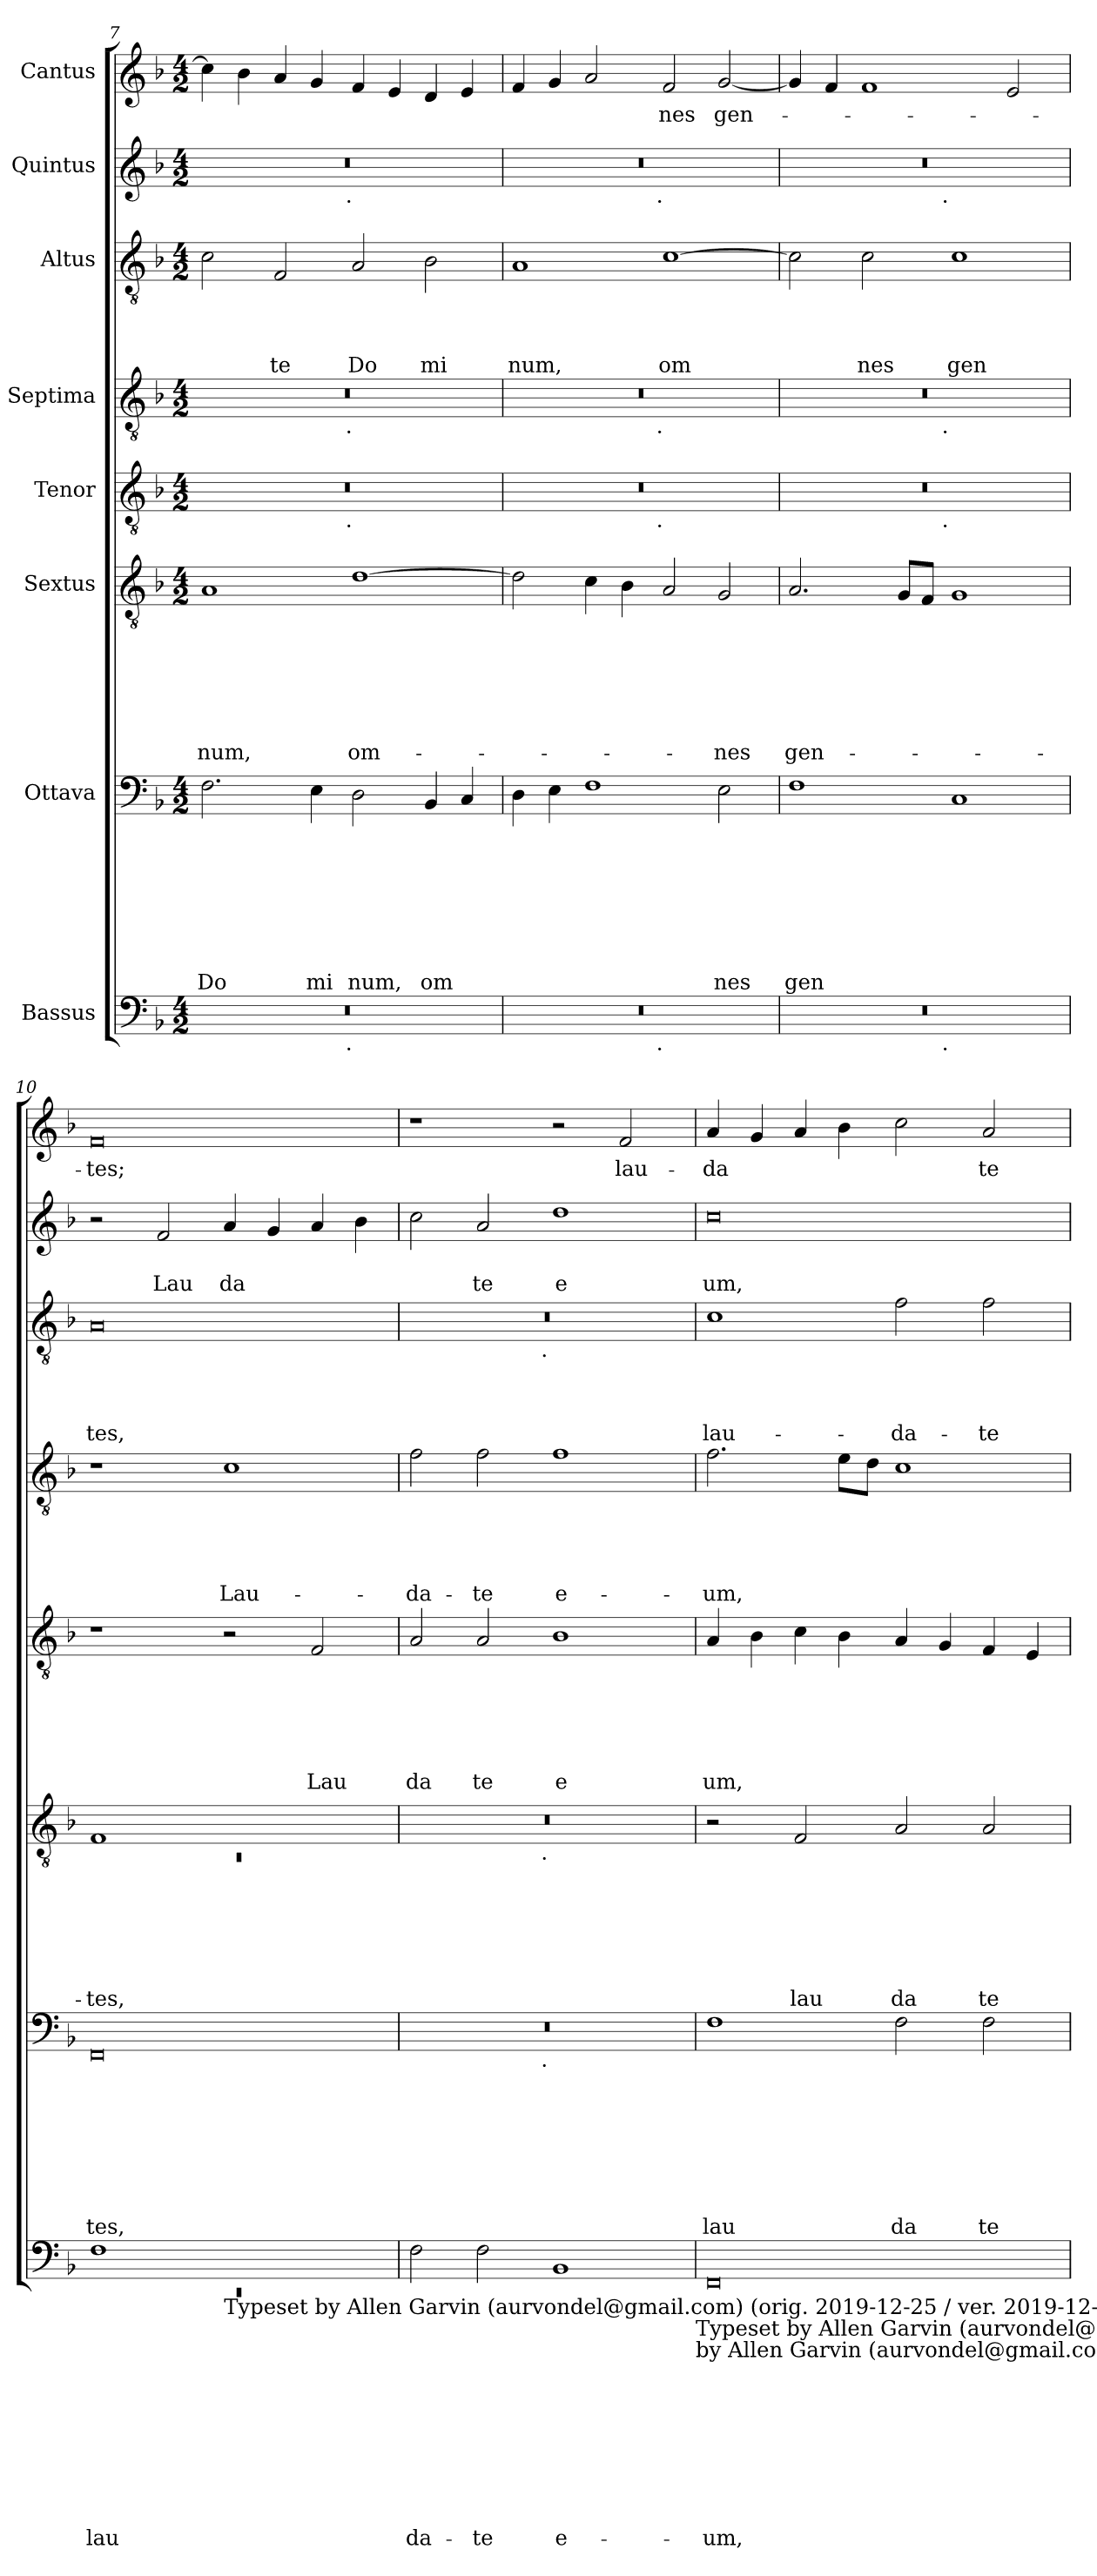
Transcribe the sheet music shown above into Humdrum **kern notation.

**kern	**text	**text	**text	**text	**text	**text	**text	**text	**text	**kern	**text	**text	**text	**text	**text	**text	**text	**text	**kern	**text	**text	**text	**text	**text	**text	**text	**kern	**text	**text	**text	**text	**text	**text	**kern	**text	**text	**text	**text	**text	**kern	**text	**text	**text	**text	**kern	**text	**text	**kern	**text
*part8	*part8	*part8	*part8	*part8	*part8	*part8	*part8	*part8	*part8	*part7	*part7	*part7	*part7	*part7	*part7	*part7	*part7	*part7	*part6	*part6	*part6	*part6	*part6	*part6	*part6	*part6	*part5	*part5	*part5	*part5	*part5	*part5	*part5	*part4	*part4	*part4	*part4	*part4	*part4	*part3	*part3	*part3	*part3	*part3	*part2	*part2	*part2	*part1	*part1
*staff8	*staff8	*staff8	*staff8	*staff8	*staff8	*staff8	*staff8	*staff8	*staff8	*staff7	*staff7	*staff7	*staff7	*staff7	*staff7	*staff7	*staff7	*staff7	*staff6	*staff6	*staff6	*staff6	*staff6	*staff6	*staff6	*staff6	*staff5	*staff5	*staff5	*staff5	*staff5	*staff5	*staff5	*staff4	*staff4	*staff4	*staff4	*staff4	*staff4	*staff3	*staff3	*staff3	*staff3	*staff3	*staff2	*staff2	*staff2	*staff1	*staff1
*I"Bassus	*	*	*	*	*	*	*	*	*	*I"Ottava	*	*	*	*	*	*	*	*	*I"Sextus	*	*	*	*	*	*	*	*I"Tenor	*	*	*	*	*	*	*I"Septima	*	*	*	*	*	*I"Altus	*	*	*	*	*I"Quintus	*	*	*I"Cantus	*
*clefF4	*	*	*	*	*	*	*	*	*	*clefF4	*	*	*	*	*	*	*	*	*clefGv2	*	*	*	*	*	*	*	*clefGv2	*	*	*	*	*	*	*clefGv2	*	*	*	*	*	*clefGv2	*	*	*	*	*clefG2	*	*	*clefG2	*
*ITrd-3c-5	*	*	*	*	*	*	*	*	*	*ITrd-3c-5	*	*	*	*	*	*	*	*	*ITrd-3c-5	*	*	*	*	*	*	*	*	*	*	*	*	*	*	*ITrd-3c-5	*	*	*	*	*	*ITrd-3c-5	*	*	*	*	*ITrd-3c-5	*	*	*ITrd-3c-5	*
*k[b-e-]	*	*	*	*	*	*	*	*	*	*k[b-e-]	*	*	*	*	*	*	*	*	*k[b-e-]	*	*	*	*	*	*	*	*k[b-]	*	*	*	*	*	*	*k[b-e-]	*	*	*	*	*	*k[b-e-]	*	*	*	*	*k[b-e-]	*	*	*k[b-e-]	*
*B-:	*	*	*	*	*	*	*	*	*	*B-:	*	*	*	*	*	*	*	*	*B-:	*	*	*	*	*	*	*	*F:	*	*	*	*	*	*	*B-:	*	*	*	*	*	*B-:	*	*	*	*	*B-:	*	*	*B-:	*
*M4/2	*	*	*	*	*	*	*	*	*	*M4/2	*	*	*	*	*	*	*	*	*M4/2	*	*	*	*	*	*	*	*M4/2	*	*	*	*	*	*	*M4/2	*	*	*	*	*	*M4/2	*	*	*	*	*M4/2	*	*	*M4/2	*
=7	=7	=7	=7	=7	=7	=7	=7	=7	=7	=7	=7	=7	=7	=7	=7	=7	=7	=7	=7	=7	=7	=7	=7	=7	=7	=7	=7	=7	=7	=7	=7	=7	=7	=7	=7	=7	=7	=7	=7	=7	=7	=7	=7	=7	=7	=7	=7	=7	=7
!	!	!	!	!	!	!	!	!	!	!	!	!	!	!	!	!	!	!LO:LY:b	!	!	!	!	!	!	!	!LO:LY:b	!	!	!	!	!	!	!	!	!	!	!	!	!	!	!	!	!	!	!	!	!	!	!
*^	*	*	*	*	*	*	*	*	*	*	*	*	*	*	*	*	*	*	*	*	*	*	*	*	*	*	*^	*	*	*	*	*	*	*^	*	*	*	*	*	*	*	*	*	*	*^	*	*	*	*
0r	2ryy	.	.	.	.	.	.	.	.	.	2.B-\	.	.	.	.	.	.	.	Do	1d	.	.	.	.	.	.	-num,	0r	2ryy	.	.	.	.	.	.	0r	2ryy	.	.	.	.	.	2f\	.	.	.	.	0r	2ryy	.	.	4ff\]	.
.	.	.	.	.	.	.	.	.	.	.	.	.	.	.	.	.	.	.	.	.	.	.	.	.	.	.	.	.	.	.	.	.	.	.	.	.	.	.	.	.	.	.	.	.	.	.	.	.	.	.	.	4ee-\	.
!	!	!	!	!	!	!	!	!	!	!	!	!	!	!	!	!	!	!	!	!	!	!	!	!	!	!	!	!	!	!	!	!	!	!	!	!	!	!	!	!	!	!	!	!	!	!	!LO:LY:b	!	!	!	!	!	!
.	4ryy	.	.	.	.	.	.	.	.	.	.	.	.	.	.	.	.	.	.	.	.	.	.	.	.	.	.	.	4ryy	.	.	.	.	.	.	.	4ryy	.	.	.	.	.	2B-/	.	.	.	te	.	4ryy	.	.	4dd/	.
!	!	!	!	!	!	!	!	!	!	!	!	!	!	!	!	!	!	!	!LO:LY:b	!	!	!	!	!	!	!	!	!	!	!	!	!	!	!	!	!	!	!	!	!	!	!	!	!	!	!	!	!	!	!	!	!	!
.	8...ryy	.	.	.	.	.	.	.	.	.	4A\	.	.	.	.	.	.	.	mi	.	.	.	.	.	.	.	.	.	8...ryy	.	.	.	.	.	.	.	8...ryy	.	.	.	.	.	.	.	.	.	.	.	8...ryy	.	.	4cc/	.
!	!	!	!	!	!	!	!	!	!	!	!	!	!	!	!	!	!	!	!	!	!	!	!	!	!	!	!	!	!	!	!	!	!	!	!	!	!	!	!	!	!	!	!	!	!	!	!	!	!LO:TX:b:t=.	!	!	!	!
!	!	!	!	!	!	!	!	!	!	!	!	!	!	!	!	!	!	!	!	!	!	!	!	!	!	!	!	!	!	!	!	!	!	!	!	!	!LO:TX:b:t=.	!	!	!	!	!	!	!	!	!	!	!	!	!	!	!	!
!	!	!	!	!	!	!	!	!	!	!	!	!	!	!	!	!	!	!	!	!	!	!	!	!	!	!	!	!	!LO:TX:b:t=.	!	!	!	!	!	!	!	!	!	!	!	!	!	!	!	!	!	!	!	!	!	!	!	!
!	!LO:TX:b:t=.	!	!	!	!	!	!	!	!	!	!	!	!	!	!	!	!	!	!	!	!	!	!	!	!	!	!	!	!	!	!	!	!	!	!	!	!	!	!	!	!	!	!	!	!	!	!	!	!	!	!	!	!
.	1ryy	.	.	.	.	.	.	.	.	.	.	.	.	.	.	.	.	.	.	.	.	.	.	.	.	.	.	.	1ryy	.	.	.	.	.	.	.	1ryy	.	.	.	.	.	.	.	.	.	.	.	1ryy	.	.	.	.
!	!	!	!	!	!	!	!	!	!	!	!	!	!	!	!	!	!	!	!LO:LY:b	!	!	!	!	!	!	!	!LO:LY:b	!	!	!	!	!	!	!	!	!	!	!	!	!	!	!	!	!	!	!	!LO:LY:b	!	!	!	!	!	!
.	.	.	.	.	.	.	.	.	.	.	2G\	.	.	.	.	.	.	.	num,	[>1g	.	.	.	.	.	.	om-	.	.	.	.	.	.	.	.	.	.	.	.	.	.	.	2d/	.	.	.	Do	.	.	.	.	4b-/	.
.	.	.	.	.	.	.	.	.	.	.	.	.	.	.	.	.	.	.	.	.	.	.	.	.	.	.	.	.	.	.	.	.	.	.	.	.	.	.	.	.	.	.	.	.	.	.	.	.	.	.	.	4a/	.
!	!	!	!	!	!	!	!	!	!	!	!	!	!	!	!	!	!	!	!LO:LY:b	!	!	!	!	!	!	!	!	!	!	!	!	!	!	!	!	!	!	!	!	!	!	!	!	!	!	!	!LO:LY:b	!	!	!	!	!	!
.	.	.	.	.	.	.	.	.	.	.	4E-/	.	.	.	.	.	.	.	om	.	.	.	.	.	.	.	.	.	.	.	.	.	.	.	.	.	.	.	.	.	.	.	2e-\	.	.	.	mi	.	.	.	.	4g/	.
.	.	.	.	.	.	.	.	.	.	.	4F/	.	.	.	.	.	.	.	.	.	.	.	.	.	.	.	.	.	.	.	.	.	.	.	.	.	.	.	.	.	.	.	.	.	.	.	.	.	.	.	.	4a/	.
.	64ryy	.	.	.	.	.	.	.	.	.	.	.	.	.	.	.	.	.	.	.	.	.	.	.	.	.	.	.	64ryy	.	.	.	.	.	.	.	64ryy	.	.	.	.	.	.	.	.	.	.	.	64ryy	.	.	.	.
=8	=8	=8	=8	=8	=8	=8	=8	=8	=8	=8	=8	=8	=8	=8	=8	=8	=8	=8	=8	=8	=8	=8	=8	=8	=8	=8	=8	=8	=8	=8	=8	=8	=8	=8	=8	=8	=8	=8	=8	=8	=8	=8	=8	=8	=8	=8	=8	=8	=8	=8	=8	=8	=8
!	!	!	!	!	!	!	!	!	!	!	!	!	!	!	!	!	!	!	!	!	!	!	!	!	!	!	!	!	!	!	!	!	!	!	!	!	!	!	!	!	!	!	!	!	!	!	!LO:LY:b	!	!	!	!	!	!
0r	2ryy	.	.	.	.	.	.	.	.	.	4G\	.	.	.	.	.	.	.	.	2g\]	.	.	.	.	.	.	.	0r	2ryy	.	.	.	.	.	.	0r	2ryy	.	.	.	.	.	1d	.	.	.	num,	0r	2ryy	.	.	4b-/	.
.	.	.	.	.	.	.	.	.	.	.	4A\	.	.	.	.	.	.	.	.	.	.	.	.	.	.	.	.	.	.	.	.	.	.	.	.	.	.	.	.	.	.	.	.	.	.	.	.	.	.	.	.	4cc/	.
.	4ryy	.	.	.	.	.	.	.	.	.	1B-	.	.	.	.	.	.	.	.	4f\	.	.	.	.	.	.	.	.	4ryy	.	.	.	.	.	.	.	4ryy	.	.	.	.	.	.	.	.	.	.	.	4ryy	.	.	2dd/	.
.	8...ryy	.	.	.	.	.	.	.	.	.	.	.	.	.	.	.	.	.	.	4e-\	.	.	.	.	.	.	.	.	8...ryy	.	.	.	.	.	.	.	8...ryy	.	.	.	.	.	.	.	.	.	.	.	8...ryy	.	.	.	.
!	!	!	!	!	!	!	!	!	!	!	!	!	!	!	!	!	!	!	!	!	!	!	!	!	!	!	!	!	!	!	!	!	!	!	!	!	!	!	!	!	!	!	!	!	!	!	!	!	!LO:TX:b:t=.	!	!	!	!
!	!	!	!	!	!	!	!	!	!	!	!	!	!	!	!	!	!	!	!	!	!	!	!	!	!	!	!	!	!	!	!	!	!	!	!	!	!LO:TX:b:t=.	!	!	!	!	!	!	!	!	!	!	!	!	!	!	!	!
!	!	!	!	!	!	!	!	!	!	!	!	!	!	!	!	!	!	!	!	!	!	!	!	!	!	!	!	!	!LO:TX:b:t=.	!	!	!	!	!	!	!	!	!	!	!	!	!	!	!	!	!	!	!	!	!	!	!	!
!	!LO:TX:b:t=.	!	!	!	!	!	!	!	!	!	!	!	!	!	!	!	!	!	!	!	!	!	!	!	!	!	!	!	!	!	!	!	!	!	!	!	!	!	!	!	!	!	!	!	!	!	!	!	!	!	!	!	!
.	1ryy	.	.	.	.	.	.	.	.	.	.	.	.	.	.	.	.	.	.	.	.	.	.	.	.	.	.	.	1ryy	.	.	.	.	.	.	.	1ryy	.	.	.	.	.	.	.	.	.	.	.	1ryy	.	.	.	.
!	!	!	!	!	!	!	!	!	!	!	!	!	!	!	!	!	!	!	!	!	!	!	!	!	!	!	!	!	!	!	!	!	!	!	!	!	!	!	!	!	!	!	!	!	!	!	!LO:LY:b	!	!	!	!	!	!LO:LY:b
.	.	.	.	.	.	.	.	.	.	.	.	.	.	.	.	.	.	.	.	2d/	.	.	.	.	.	.	.	.	.	.	.	.	.	.	.	.	.	.	.	.	.	.	[>1f	.	.	.	om	.	.	.	.	2b-/	-nes
!	!	!	!	!	!	!	!	!	!	!	!	!	!	!	!	!	!	!	!LO:LY:b	!	!	!	!	!	!	!	!LO:LY:b	!	!	!	!	!	!	!	!	!	!	!	!	!	!	!	!	!	!	!	!	!	!	!	!	!	!LO:LY:b
.	.	.	.	.	.	.	.	.	.	.	2A\	.	.	.	.	.	.	.	nes	2c/	.	.	.	.	.	.	-nes	.	.	.	.	.	.	.	.	.	.	.	.	.	.	.	.	.	.	.	.	.	.	.	.	[<2cc/	gen-
.	64ryy	.	.	.	.	.	.	.	.	.	.	.	.	.	.	.	.	.	.	.	.	.	.	.	.	.	.	.	64ryy	.	.	.	.	.	.	.	64ryy	.	.	.	.	.	.	.	.	.	.	.	64ryy	.	.	.	.
=9	=9	=9	=9	=9	=9	=9	=9	=9	=9	=9	=9	=9	=9	=9	=9	=9	=9	=9	=9	=9	=9	=9	=9	=9	=9	=9	=9	=9	=9	=9	=9	=9	=9	=9	=9	=9	=9	=9	=9	=9	=9	=9	=9	=9	=9	=9	=9	=9	=9	=9	=9	=9	=9
!	!	!	!	!	!	!	!	!	!	!	!	!	!	!	!	!	!	!	!LO:LY:b	!	!	!	!	!	!	!	!LO:LY:b	!	!	!	!	!	!	!	!	!	!	!	!	!	!	!	!	!	!	!	!	!	!	!	!	!	!
0r	2ryy	.	.	.	.	.	.	.	.	.	1B-	.	.	.	.	.	.	.	gen	2.d/	.	.	.	.	.	.	gen-	0r	2ryy	.	.	.	.	.	.	0r	2ryy	.	.	.	.	.	2f\]	.	.	.	.	0r	2ryy	.	.	4cc/]	.
.	.	.	.	.	.	.	.	.	.	.	.	.	.	.	.	.	.	.	.	.	.	.	.	.	.	.	.	.	.	.	.	.	.	.	.	.	.	.	.	.	.	.	.	.	.	.	.	.	.	.	.	4b-/	.
!	!	!	!	!	!	!	!	!	!	!	!	!	!	!	!	!	!	!	!	!	!	!	!	!	!	!	!	!	!	!	!	!	!	!	!	!	!	!	!	!	!	!	!	!	!	!	!LO:LY:b	!	!	!	!	!	!
.	4...ryy	.	.	.	.	.	.	.	.	.	.	.	.	.	.	.	.	.	.	.	.	.	.	.	.	.	.	.	4...ryy	.	.	.	.	.	.	.	4...ryy	.	.	.	.	.	2f\	.	.	.	nes	.	4...ryy	.	.	1b-	.
.	.	.	.	.	.	.	.	.	.	.	.	.	.	.	.	.	.	.	.	8c/L	.	.	.	.	.	.	.	.	.	.	.	.	.	.	.	.	.	.	.	.	.	.	.	.	.	.	.	.	.	.	.	.	.
.	.	.	.	.	.	.	.	.	.	.	.	.	.	.	.	.	.	.	.	8B-/J	.	.	.	.	.	.	.	.	.	.	.	.	.	.	.	.	.	.	.	.	.	.	.	.	.	.	.	.	.	.	.	.	.
!	!	!	!	!	!	!	!	!	!	!	!	!	!	!	!	!	!	!	!	!	!	!	!	!	!	!	!	!	!	!	!	!	!	!	!	!	!	!	!	!	!	!	!	!	!	!	!	!	!LO:TX:b:t=.	!	!	!	!
!	!	!	!	!	!	!	!	!	!	!	!	!	!	!	!	!	!	!	!	!	!	!	!	!	!	!	!	!	!	!	!	!	!	!	!	!	!LO:TX:b:t=.	!	!	!	!	!	!	!	!	!	!	!	!	!	!	!	!
!	!	!	!	!	!	!	!	!	!	!	!	!	!	!	!	!	!	!	!	!	!	!	!	!	!	!	!	!	!LO:TX:b:t=.	!	!	!	!	!	!	!	!	!	!	!	!	!	!	!	!	!	!	!	!	!	!	!	!
!	!LO:TX:b:t=.	!	!	!	!	!	!	!	!	!	!	!	!	!	!	!	!	!	!	!	!	!	!	!	!	!	!	!	!	!	!	!	!	!	!	!	!	!	!	!	!	!	!	!	!	!	!	!	!	!	!	!	!
.	1ryy	.	.	.	.	.	.	.	.	.	.	.	.	.	.	.	.	.	.	.	.	.	.	.	.	.	.	.	1ryy	.	.	.	.	.	.	.	1ryy	.	.	.	.	.	.	.	.	.	.	.	1ryy	.	.	.	.
!	!	!	!	!	!	!	!	!	!	!	!	!	!	!	!	!	!	!	!	!	!	!	!	!	!	!	!	!	!	!	!	!	!	!	!	!	!	!	!	!	!	!	!	!	!	!	!LO:LY:b	!	!	!	!	!	!
.	.	.	.	.	.	.	.	.	.	.	1F	.	.	.	.	.	.	.	.	1c	.	.	.	.	.	.	.	.	.	.	.	.	.	.	.	.	.	.	.	.	.	.	1f	.	.	.	gen	.	.	.	.	.	.
.	.	.	.	.	.	.	.	.	.	.	.	.	.	.	.	.	.	.	.	.	.	.	.	.	.	.	.	.	.	.	.	.	.	.	.	.	.	.	.	.	.	.	.	.	.	.	.	.	.	.	.	2a/	.
.	32ryy	.	.	.	.	.	.	.	.	.	.	.	.	.	.	.	.	.	.	.	.	.	.	.	.	.	.	.	32ryy	.	.	.	.	.	.	.	32ryy	.	.	.	.	.	.	.	.	.	.	.	32ryy	.	.	.	.
=10	=10	=10	=10	=10	=10	=10	=10	=10	=10	=10	=10	=10	=10	=10	=10	=10	=10	=10	=10	=10	=10	=10	=10	=10	=10	=10	=10	=10	=10	=10	=10	=10	=10	=10	=10	=10	=10	=10	=10	=10	=10	=10	=10	=10	=10	=10	=10	=10	=10	=10	=10	=10	=10
*	*	*	*	*	*	*	*	*	*	*	*	*	*	*	*	*	*	*	*	*^	*	*	*	*	*	*	*	*	*	*	*	*	*	*	*	*	*	*	*	*	*	*	*	*	*	*	*	*	*	*	*	*	*
!	!LO:N:vis=1	!	!	!	!	!	!	!	!	!LO:LY:b	!	!	!	!	!	!	!	!	!LO:LY:b	!	!LO:N:vis=1	!	!	!	!	!	!	!LO:LY:b	!	!	!	!	!	!	!	!	!	!	!	!	!	!	!	!	!	!	!	!LO:LY:b	!	!	!	!	!	!LO:LY:b
*	*	*	*	*	*	*	*	*	*	*	*	*	*	*	*	*	*	*	*	*	*	*	*	*	*	*	*	*	*v	*v	*	*	*	*	*	*	*	*	*	*	*	*	*	*	*	*	*	*	*v	*v	*	*	*	*
*	*^	*	*	*	*	*	*	*	*	*	*	*	*	*	*	*	*	*	*	*	*	*	*	*	*	*	*	*	*	*	*	*	*	*	*	*v	*v	*	*	*	*	*	*	*	*	*	*	*	*	*	*	*
0ryy	0rEE	1B-	.	.	.	.	.	.	.	.	lau-	0BB-	.	.	.	.	.	.	.	tes,	1B-	0rC	.	.	.	.	.	.	-tes,	1r	.	.	.	.	.	.	1r	.	.	.	.	.	0d	.	.	.	tes,	2r	.	.	0b-	-tes;
!	!	!	!	!	!	!	!	!	!	!	!	!	!	!	!	!	!	!	!	!	!	!	!	!	!	!	!	!	!	!	!	!	!	!	!	!	!	!	!	!	!	!	!	!	!	!	!	!	!	!LO:LY:b	!	!
.	.	.	.	.	.	.	.	.	.	.	.	.	.	.	.	.	.	.	.	.	.	.	.	.	.	.	.	.	.	.	.	.	.	.	.	.	.	.	.	.	.	.	.	.	.	.	.	2b-/	.	Lau	.	.
!	!	!LO:TX:b:t=Typeset by Allen Garvin (aurvondel@gmail.com) (orig. 2019-12-25 / ver. 2019-12-25) CC BY-NC 4.0	!	!	!	!	!	!	!	!	!	!	!	!	!	!	!	!	!	!	!	!	!	!	!	!	!	!	!	!	!	!	!	!	!	!	!	!	!	!	!	!	!	!	!	!	!	!	!	!	!	!
!	!	!	!	!	!	!	!	!	!	!	!	!	!	!	!	!	!	!	!	!	!	!	!	!	!	!	!	!	!	!	!	!	!	!	!	!	!	!	!	!	!	!LO:LY:b	!	!	!	!	!	!	!	!LO:LY:b	!	!
.	.	1ryy	.	.	.	.	.	.	.	.	.	.	.	.	.	.	.	.	.	.	1ryy	.	.	.	.	.	.	.	.	2r	.	.	.	.	.	.	1f	.	.	.	.	Lau-	.	.	.	.	.	4dd/	.	da	.	.
.	.	.	.	.	.	.	.	.	.	.	.	.	.	.	.	.	.	.	.	.	.	.	.	.	.	.	.	.	.	.	.	.	.	.	.	.	.	.	.	.	.	.	.	.	.	.	.	4cc/	.	.	.	.
!	!	!	!	!	!	!	!	!	!	!	!	!	!	!	!	!	!	!	!	!	!	!	!	!	!	!	!	!	!	!	!	!	!	!	!	!LO:LY:b	!	!	!	!	!	!	!	!	!	!	!	!	!	!	!	!
.	.	.	.	.	.	.	.	.	.	.	.	.	.	.	.	.	.	.	.	.	.	.	.	.	.	.	.	.	.	2F/	.	.	.	.	.	Lau	.	.	.	.	.	.	.	.	.	.	.	4dd/	.	.	.	.
.	.	.	.	.	.	.	.	.	.	.	.	.	.	.	.	.	.	.	.	.	.	.	.	.	.	.	.	.	.	.	.	.	.	.	.	.	.	.	.	.	.	.	.	.	.	.	.	4ee-\	.	.	.	.
*v	*v	*v	*	*	*	*	*	*	*	*	*	*	*	*	*	*	*	*	*	*	*	*	*	*	*	*	*	*	*	*	*	*	*	*	*	*	*	*	*	*	*	*	*	*	*	*	*	*	*	*	*	*
=11	=11	=11	=11	=11	=11	=11	=11	=11	=11	=11	=11	=11	=11	=11	=11	=11	=11	=11	=11	=11	=11	=11	=11	=11	=11	=11	=11	=11	=11	=11	=11	=11	=11	=11	=11	=11	=11	=11	=11	=11	=11	=11	=11	=11	=11	=11	=11	=11	=11	=11
!	!	!	!	!	!	!	!	!	!LO:LY:b	!	!	!	!	!	!	!	!	!	!	!	!	!	!	!	!	!	!	!	!	!	!	!	!	!LO:LY:b	!	!	!	!	!	!LO:LY:b	!	!	!	!	!	!	!	!	!	!
*	*	*	*	*	*	*	*	*	*	*^	*	*	*	*	*	*	*	*	*	*	*	*	*	*	*	*	*	*	*	*	*	*	*	*	*	*	*	*	*	*	*^	*	*	*	*	*	*	*	*	*
2B-\	.	.	.	.	.	.	.	.	-da-	0r	2ryy	.	.	.	.	.	.	.	.	0r	2ryy	.	.	.	.	.	.	.	2A/	.	.	.	.	.	da	2b-\	.	.	.	.	-da-	0r	2ryy	.	.	.	.	2ff\	.	.	1r	.
!	!	!	!	!	!	!	!	!	!LO:LY:b	!	!	!	!	!	!	!	!	!	!	!	!	!	!	!	!	!	!	!	!	!	!	!	!	!	!LO:LY:b	!	!	!	!	!	!LO:LY:b	!	!	!	!	!	!	!	!	!LO:LY:b	!	!
2B-\	.	.	.	.	.	.	.	.	-te	.	4...ryy	.	.	.	.	.	.	.	.	.	4...ryy	.	.	.	.	.	.	.	2A/	.	.	.	.	.	te	2b-\	.	.	.	.	-te	.	4...ryy	.	.	.	.	2dd/	.	te	.	.
!	!	!	!	!	!	!	!	!	!	!	!	!	!	!	!	!	!	!	!	!	!	!	!	!	!	!	!	!	!	!	!	!	!	!	!	!	!	!	!	!	!	!	!LO:TX:b:t=.	!	!	!	!	!	!	!	!	!
!	!	!	!	!	!	!	!	!	!	!	!	!	!	!	!	!	!	!	!	!	!LO:TX:b:t=.	!	!	!	!	!	!	!	!	!	!	!	!	!	!	!	!	!	!	!	!	!	!	!	!	!	!	!	!	!	!	!
!	!	!	!	!	!	!	!	!	!	!	!LO:TX:b:t=.	!	!	!	!	!	!	!	!	!	!	!	!	!	!	!	!	!	!	!	!	!	!	!	!	!	!	!	!	!	!	!	!	!	!	!	!	!	!	!	!	!
.	.	.	.	.	.	.	.	.	.	.	1ryy	.	.	.	.	.	.	.	.	.	1ryy	.	.	.	.	.	.	.	.	.	.	.	.	.	.	.	.	.	.	.	.	.	1ryy	.	.	.	.	.	.	.	.	.
!	!	!	!	!	!	!	!	!	!LO:LY:b	!	!	!	!	!	!	!	!	!	!	!	!	!	!	!	!	!	!	!	!	!	!	!	!	!	!LO:LY:b	!	!	!	!	!	!LO:LY:b	!	!	!	!	!	!	!	!	!LO:LY:b	!	!
1E-	.	.	.	.	.	.	.	.	e-	.	.	.	.	.	.	.	.	.	.	.	.	.	.	.	.	.	.	.	1B-	.	.	.	.	.	e	1b-	.	.	.	.	e-	.	.	.	.	.	.	1gg	.	e	2r	.
!	!	!	!	!	!	!	!	!	!	!	!	!	!	!	!	!	!	!	!	!	!	!	!	!	!	!	!	!	!	!	!	!	!	!	!	!	!	!	!	!	!	!	!	!	!	!	!	!	!	!	!	!LO:LY:b
.	.	.	.	.	.	.	.	.	.	.	.	.	.	.	.	.	.	.	.	.	.	.	.	.	.	.	.	.	.	.	.	.	.	.	.	.	.	.	.	.	.	.	.	.	.	.	.	.	.	.	2b-/	lau-
.	.	.	.	.	.	.	.	.	.	.	32ryy	.	.	.	.	.	.	.	.	.	32ryy	.	.	.	.	.	.	.	.	.	.	.	.	.	.	.	.	.	.	.	.	.	32ryy	.	.	.	.	.	.	.	.	.
!LO:TX:b:t=Typeset by Allen Garvin (aurvondel@gmail.com) (orig. 2019-12-25 / ver. 2019-12-25) CC BY-NC 4.0	!	!	!	!	!	!	!	!	!	!	!	!	!	!	!	!	!	!	!	!	!	!	!	!	!	!	!	!	!	!	!	!	!	!	!	!	!	!	!	!	!	!	!	!	!	!	!	!	!	!	!	!
!LO:TX:b:t=by Allen Garvin (aurvondel@gmail.com) (orig. 2019-12-25 / ver. 2019-12-25) CC BY-NC 4.0	!	!	!	!	!	!	!	!	!	!	!	!	!	!	!	!	!	!	!	!	!	!	!	!	!	!	!	!	!	!	!	!	!	!	!	!	!	!	!	!	!	!	!	!	!	!	!	!	!	!	!	!
!!LO:LB:g=z
=12	=12	=12	=12	=12	=12	=12	=12	=12	=12	=12	=12	=12	=12	=12	=12	=12	=12	=12	=12	=12	=12	=12	=12	=12	=12	=12	=12	=12	=12	=12	=12	=12	=12	=12	=12	=12	=12	=12	=12	=12	=12	=12	=12	=12	=12	=12	=12	=12	=12	=12	=12	=12
!	!	!	!	!	!	!	!	!	!LO:LY:b	!	!	!	!	!	!	!	!	!	!LO:LY:b	!	!	!	!	!	!	!	!	!	!	!	!	!	!	!	!LO:LY:b	!	!	!	!	!	!LO:LY:b	!	!	!	!	!	!LO:LY:b	!	!	!LO:LY:b	!	!LO:LY:b
*	*	*	*	*	*	*	*	*	*	*v	*v	*	*	*	*	*	*	*	*	*	*	*	*	*	*	*	*	*	*	*	*	*	*	*	*	*	*	*	*	*	*	*v	*v	*	*	*	*	*	*	*	*	*
*	*	*	*	*	*	*	*	*	*	*	*	*	*	*	*	*	*	*	*v	*v	*	*	*	*	*	*	*	*	*	*	*	*	*	*	*	*	*	*	*	*	*	*	*	*	*	*	*	*	*	*
0BB-	.	.	.	.	.	.	.	.	-um,	1B-	.	.	.	.	.	.	.	lau	2r	.	.	.	.	.	.	.	4A/	.	.	.	.	.	um,	2.b-\	.	.	.	.	-um,	1f	.	.	.	lau-	0ff	.	um,	4dd/	-da
.	.	.	.	.	.	.	.	.	.	.	.	.	.	.	.	.	.	.	.	.	.	.	.	.	.	.	4B-\	.	.	.	.	.	.	.	.	.	.	.	.	.	.	.	.	.	.	.	.	4cc/	.
!	!	!	!	!	!	!	!	!	!	!	!	!	!	!	!	!	!	!	!	!	!	!	!	!	!	!LO:LY:b	!	!	!	!	!	!	!	!	!	!	!	!	!	!	!	!	!	!	!	!	!	!	!
.	.	.	.	.	.	.	.	.	.	.	.	.	.	.	.	.	.	.	2B-/	.	.	.	.	.	.	lau	4c\	.	.	.	.	.	.	.	.	.	.	.	.	.	.	.	.	.	.	.	.	4dd/	.
.	.	.	.	.	.	.	.	.	.	.	.	.	.	.	.	.	.	.	.	.	.	.	.	.	.	.	4B-\	.	.	.	.	.	.	8a\L	.	.	.	.	.	.	.	.	.	.	.	.	.	4ee-\	.
.	.	.	.	.	.	.	.	.	.	.	.	.	.	.	.	.	.	.	.	.	.	.	.	.	.	.	.	.	.	.	.	.	.	8g\J	.	.	.	.	.	.	.	.	.	.	.	.	.	.	.
!	!	!	!	!	!	!	!	!	!	!	!	!	!	!	!	!	!	!LO:LY:b	!	!	!	!	!	!	!	!LO:LY:b	!	!	!	!	!	!	!	!	!	!	!	!	!	!	!	!	!	!LO:LY:b	!	!	!	!	!
.	.	.	.	.	.	.	.	.	.	2B-\	.	.	.	.	.	.	.	da	2d/	.	.	.	.	.	.	da	4A/	.	.	.	.	.	.	1f	.	.	.	.	.	2b-\	.	.	.	-da-	.	.	.	2ff\	.
.	.	.	.	.	.	.	.	.	.	.	.	.	.	.	.	.	.	.	.	.	.	.	.	.	.	.	4G/	.	.	.	.	.	.	.	.	.	.	.	.	.	.	.	.	.	.	.	.	.	.
!	!	!	!	!	!	!	!	!	!	!	!	!	!	!	!	!	!	!LO:LY:b	!	!	!	!	!	!	!	!LO:LY:b	!	!	!	!	!	!	!	!	!	!	!	!	!	!	!	!	!	!LO:LY:b	!	!	!	!	!LO:LY:b
.	.	.	.	.	.	.	.	.	.	2B-\	.	.	.	.	.	.	.	te	2d/	.	.	.	.	.	.	te	4F/	.	.	.	.	.	.	.	.	.	.	.	.	2b-\	.	.	.	-te	.	.	.	2dd/	te
.	.	.	.	.	.	.	.	.	.	.	.	.	.	.	.	.	.	.	.	.	.	.	.	.	.	.	4E/	.	.	.	.	.	.	.	.	.	.	.	.	.	.	.	.	.	.	.	.	.	.
=	=	=	=	=	=	=	=	=	=	=	=	=	=	=	=	=	=	=	=	=	=	=	=	=	=	=	=	=	=	=	=	=	=	=	=	=	=	=	=	=	=	=	=	=	=	=	=	=	=
*-	*-	*-	*-	*-	*-	*-	*-	*-	*-	*-	*-	*-	*-	*-	*-	*-	*-	*-	*-	*-	*-	*-	*-	*-	*-	*-	*-	*-	*-	*-	*-	*-	*-	*-	*-	*-	*-	*-	*-	*-	*-	*-	*-	*-	*-	*-	*-	*-	*-
